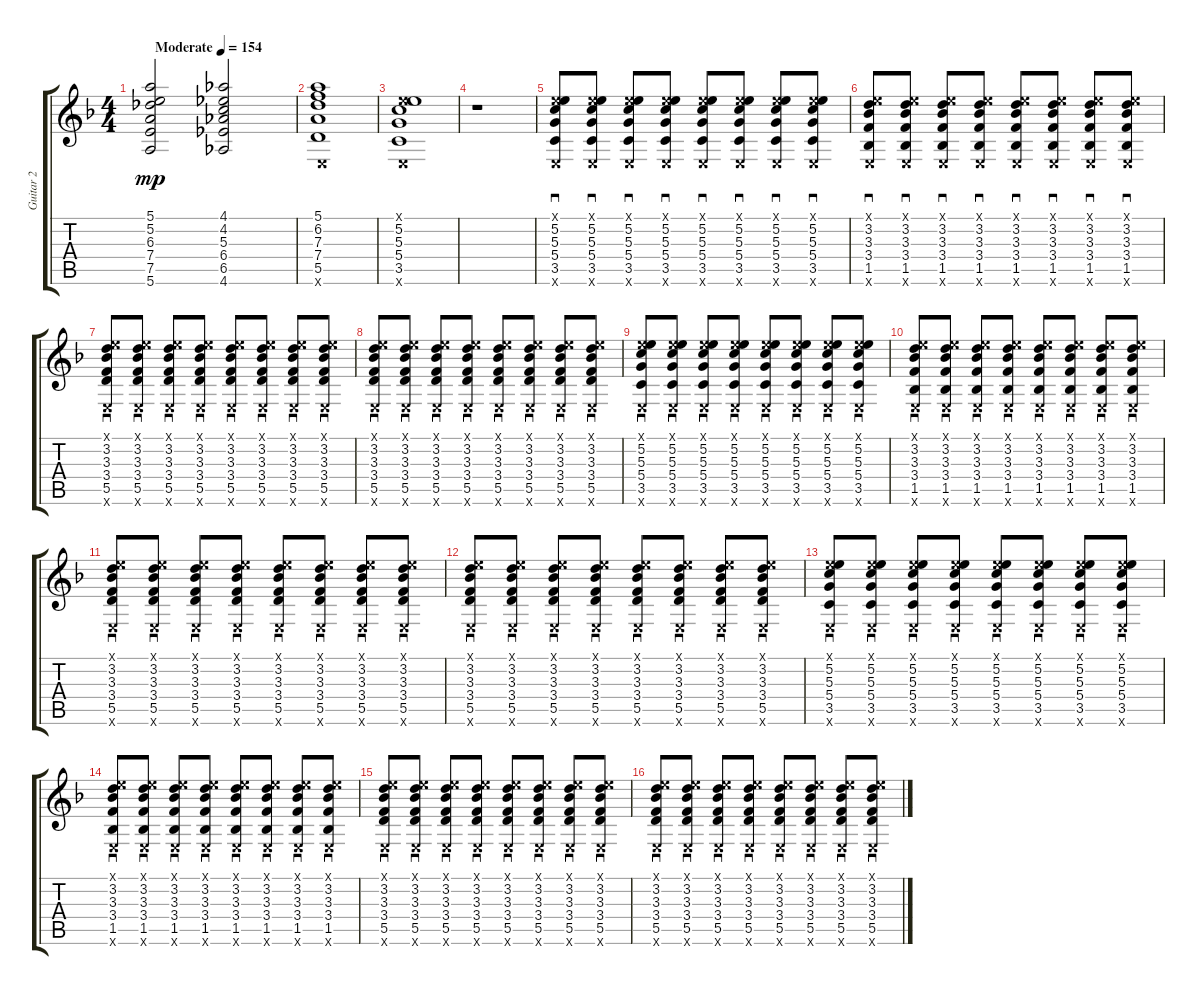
\track ("Guitar 2" "Guitar 2") {instrument electricguitarclean}
\staff {score tabs}
\tuning (E4 B3 G3 D3 A2 E2) {hide}
\ts (4 4)
\tempo (154 "Moderate")
\clef g2
\ks f
(5.1 5.2 6.3 7.4 7.5 5.6).2{dy mp instrument electricguitarclean} (4.1 4.2 5.3 6.4 6.5 4.6).2 |
(5.1 6.2 7.3 7.4 5.5 0.6{x}).1 |
(0.1{x} 5.2 5.3 5.4 3.5 0.6{x}).1 |
r.1 |
(0.1{x} 5.2 5.3 5.4 3.5 0.6{x}).8{sd} (0.1{x} 5.2 5.3 5.4 3.5 0.6{x}).8{sd} (0.1{x} 5.2 5.3 5.4 3.5 0.6{x}).8{sd} (0.1{x} 5.2 5.3 5.4 3.5 0.6{x}).8{sd} (0.1{x} 5.2 5.3 5.4 3.5 0.6{x}).8{sd} (0.1{x} 5.2 5.3 5.4 3.5 0.6{x}).8{sd} (0.1{x} 5.2 5.3 5.4 3.5 0.6{x}).8{sd} (0.1{x} 5.2 5.3 5.4 3.5 0.6{x}).8{sd} |
(0.1{x} 3.2 3.3 3.4 1.5 0.6{x}).8{sd} (0.1{x} 3.2 3.3 3.4 1.5 0.6{x}).8{sd} (0.1{x} 3.2 3.3 3.4 1.5 0.6{x}).8{sd} (0.1{x} 3.2 3.3 3.4 1.5 0.6{x}).8{sd} (0.1{x} 3.2 3.3 3.4 1.5 0.6{x}).8{sd} (0.1{x} 3.2 3.3 3.4 1.5 0.6{x}).8{sd} (0.1{x} 3.2 3.3 3.4 1.5 0.6{x}).8{sd} (0.1{x} 3.2 3.3 3.4 1.5 0.6{x}).8{sd} |
(0.1{x} 3.2 3.3 3.4 5.5 0.6{x}).8{sd} (0.1{x} 3.2 3.3 3.4 5.5 0.6{x}).8{sd} (0.1{x} 3.2 3.3 3.4 5.5 0.6{x}).8{sd} (0.1{x} 3.2 3.3 3.4 5.5 0.6{x}).8{sd} (0.1{x} 3.2 3.3 3.4 5.5 0.6{x}).8{sd} (0.1{x} 3.2 3.3 3.4 5.5 0.6{x}).8{sd} (0.1{x} 3.2 3.3 3.4 5.5 0.6{x}).8{sd} (0.1{x} 3.2 3.3 3.4 5.5 0.6{x}).8{sd} |
(0.1{x} 3.2 3.3 3.4 5.5 0.6{x}).8{sd} (0.1{x} 3.2 3.3 3.4 5.5 0.6{x}).8{sd} (0.1{x} 3.2 3.3 3.4 5.5 0.6{x}).8{sd} (0.1{x} 3.2 3.3 3.4 5.5 0.6{x}).8{sd} (0.1{x} 3.2 3.3 3.4 5.5 0.6{x}).8{sd} (0.1{x} 3.2 3.3 3.4 5.5 0.6{x}).8{sd} (0.1{x} 3.2 3.3 3.4 5.5 0.6{x}).8{sd} (0.1{x} 3.2 3.3 3.4 5.5 0.6{x}).8{sd} |
(0.1{x} 5.2 5.3 5.4 3.5 0.6{x}).8{sd} (0.1{x} 5.2 5.3 5.4 3.5 0.6{x}).8{sd} (0.1{x} 5.2 5.3 5.4 3.5 0.6{x}).8{sd} (0.1{x} 5.2 5.3 5.4 3.5 0.6{x}).8{sd} (0.1{x} 5.2 5.3 5.4 3.5 0.6{x}).8{sd} (0.1{x} 5.2 5.3 5.4 3.5 0.6{x}).8{sd} (0.1{x} 5.2 5.3 5.4 3.5 0.6{x}).8{sd} (0.1{x} 5.2 5.3 5.4 3.5 0.6{x}).8{sd} |
(0.1{x} 3.2 3.3 3.4 1.5 0.6{x}).8{sd} (0.1{x} 3.2 3.3 3.4 1.5 0.6{x}).8{sd} (0.1{x} 3.2 3.3 3.4 1.5 0.6{x}).8{sd} (0.1{x} 3.2 3.3 3.4 1.5 0.6{x}).8{sd} (0.1{x} 3.2 3.3 3.4 1.5 0.6{x}).8{sd} (0.1{x} 3.2 3.3 3.4 1.5 0.6{x}).8{sd} (0.1{x} 3.2 3.3 3.4 1.5 0.6{x}).8{sd} (0.1{x} 3.2 3.3 3.4 1.5 0.6{x}).8{sd} |
(0.1{x} 3.2 3.3 3.4 5.5 0.6{x}).8{sd} (0.1{x} 3.2 3.3 3.4 5.5 0.6{x}).8{sd} (0.1{x} 3.2 3.3 3.4 5.5 0.6{x}).8{sd} (0.1{x} 3.2 3.3 3.4 5.5 0.6{x}).8{sd} (0.1{x} 3.2 3.3 3.4 5.5 0.6{x}).8{sd} (0.1{x} 3.2 3.3 3.4 5.5 0.6{x}).8{sd} (0.1{x} 3.2 3.3 3.4 5.5 0.6{x}).8{sd} (0.1{x} 3.2 3.3 3.4 5.5 0.6{x}).8{sd} |
(0.1{x} 3.2 3.3 3.4 5.5 0.6{x}).8{sd} (0.1{x} 3.2 3.3 3.4 5.5 0.6{x}).8{sd} (0.1{x} 3.2 3.3 3.4 5.5 0.6{x}).8{sd} (0.1{x} 3.2 3.3 3.4 5.5 0.6{x}).8{sd} (0.1{x} 3.2 3.3 3.4 5.5 0.6{x}).8{sd} (0.1{x} 3.2 3.3 3.4 5.5 0.6{x}).8{sd} (0.1{x} 3.2 3.3 3.4 5.5 0.6{x}).8{sd} (0.1{x} 3.2 3.3 3.4 5.5 0.6{x}).8{sd} |
(0.1{x} 5.2 5.3 5.4 3.5 0.6{x}).8{sd} (0.1{x} 5.2 5.3 5.4 3.5 0.6{x}).8{sd} (0.1{x} 5.2 5.3 5.4 3.5 0.6{x}).8{sd} (0.1{x} 5.2 5.3 5.4 3.5 0.6{x}).8{sd} (0.1{x} 5.2 5.3 5.4 3.5 0.6{x}).8{sd} (0.1{x} 5.2 5.3 5.4 3.5 0.6{x}).8{sd} (0.1{x} 5.2 5.3 5.4 3.5 0.6{x}).8{sd} (0.1{x} 5.2 5.3 5.4 3.5 0.6{x}).8{sd} |
(0.1{x} 3.2 3.3 3.4 1.5 0.6{x}).8{sd} (0.1{x} 3.2 3.3 3.4 1.5 0.6{x}).8{sd} (0.1{x} 3.2 3.3 3.4 1.5 0.6{x}).8{sd} (0.1{x} 3.2 3.3 3.4 1.5 0.6{x}).8{sd} (0.1{x} 3.2 3.3 3.4 1.5 0.6{x}).8{sd} (0.1{x} 3.2 3.3 3.4 1.5 0.6{x}).8{sd} (0.1{x} 3.2 3.3 3.4 1.5 0.6{x}).8{sd} (0.1{x} 3.2 3.3 3.4 1.5 0.6{x}).8{sd} |
(0.1{x} 3.2 3.3 3.4 5.5 0.6{x}).8{sd} (0.1{x} 3.2 3.3 3.4 5.5 0.6{x}).8{sd} (0.1{x} 3.2 3.3 3.4 5.5 0.6{x}).8{sd} (0.1{x} 3.2 3.3 3.4 5.5 0.6{x}).8{sd} (0.1{x} 3.2 3.3 3.4 5.5 0.6{x}).8{sd} (0.1{x} 3.2 3.3 3.4 5.5 0.6{x}).8{sd} (0.1{x} 3.2 3.3 3.4 5.5 0.6{x}).8{sd} (0.1{x} 3.2 3.3 3.4 5.5 0.6{x}).8{sd} |
(0.1{x} 3.2 3.3 3.4 5.5 0.6{x}).8{sd} (0.1{x} 3.2 3.3 3.4 5.5 0.6{x}).8{sd} (0.1{x} 3.2 3.3 3.4 5.5 0.6{x}).8{sd} (0.1{x} 3.2 3.3 3.4 5.5 0.6{x}).8{sd} (0.1{x} 3.2 3.3 3.4 5.5 0.6{x}).8{sd} (0.1{x} 3.2 3.3 3.4 5.5 0.6{x}).8{sd} (0.1{x} 3.2 3.3 3.4 5.5 0.6{x}).8{sd} (0.1{x} 3.2 3.3 3.4 5.5 0.6{x}).8{sd}
